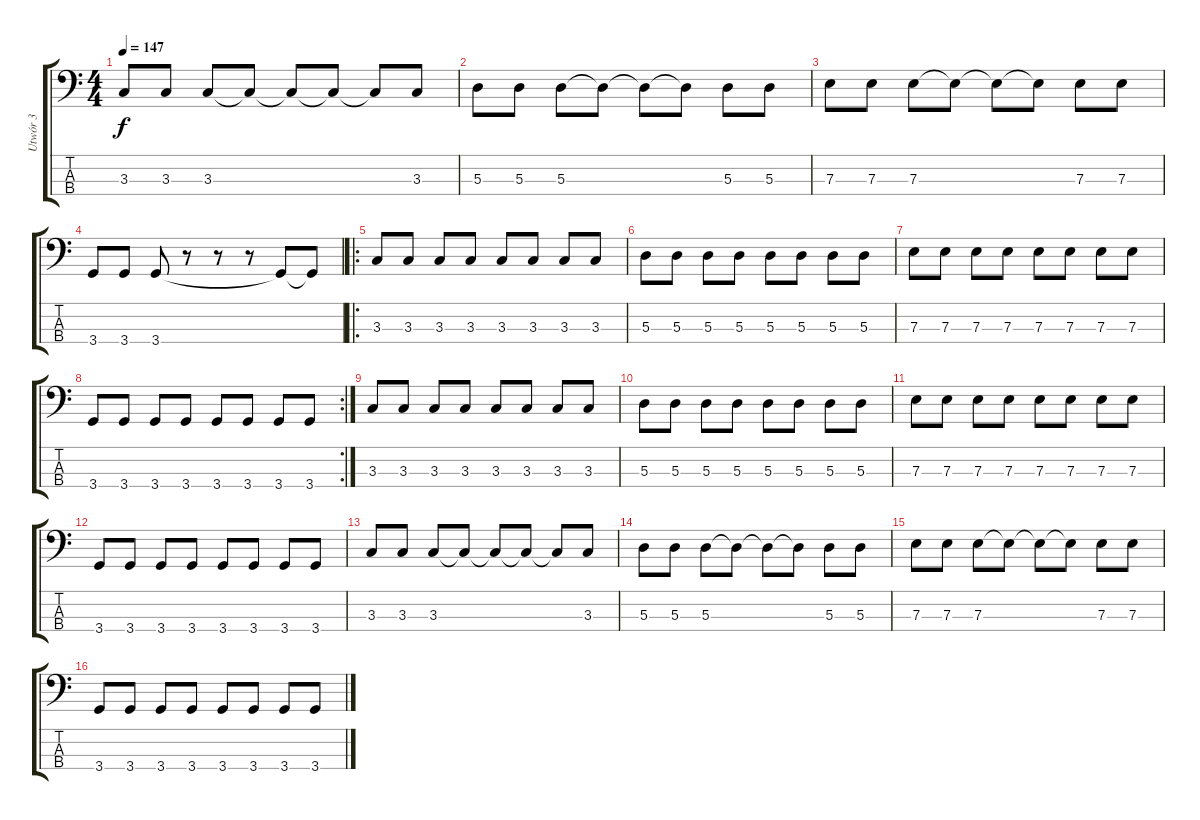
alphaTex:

\track ("Utwór 3" "Utwór 3") {instrument electricbassfinger}
\staff {score tabs}
\tuning (G2 D2 A1 E1) {hide}
\ts (4 4)
\tempo 147
\clef f4
\ks c
3.3.8{dy f} 3.3.8 3.3.8 3.3{t}.8 3.3{t}.8 3.3{t}.8 3.3{t}.8 3.3.8 |
5.3.8 5.3.8 5.3.8 5.3{t}.8 5.3{t}.8 5.3{t}.8 5.3.8 5.3.8 |
7.3.8 7.3.8 7.3.8 7.3{t}.8 7.3{t}.8 7.3{t}.8 7.3.8 7.3.8 |
3.4.8 3.4.8 3.4.8 r.8 r.8 r.8 3.4{t}.8 3.4{t}.8 |
\ro
3.3.8 3.3.8 3.3.8 3.3.8 3.3.8 3.3.8 3.3.8 3.3.8 |
5.3.8 5.3.8 5.3.8 5.3.8 5.3.8 5.3.8 5.3.8 5.3.8 |
7.3.8 7.3.8 7.3.8 7.3.8 7.3.8 7.3.8 7.3.8 7.3.8 |
\rc 2
3.4.8 3.4.8 3.4.8 3.4.8 3.4.8 3.4.8 3.4.8 3.4.8 |
3.3.8 3.3.8 3.3.8 3.3.8 3.3.8 3.3.8 3.3.8 3.3.8 |
5.3.8 5.3.8 5.3.8 5.3.8 5.3.8 5.3.8 5.3.8 5.3.8 |
7.3.8 7.3.8 7.3.8 7.3.8 7.3.8 7.3.8 7.3.8 7.3.8 |
3.4.8 3.4.8 3.4.8 3.4.8 3.4.8 3.4.8 3.4.8 3.4.8 |
3.3.8 3.3.8 3.3.8 3.3{t}.8 3.3{t}.8 3.3{t}.8 3.3{t}.8 3.3.8 |
5.3.8 5.3.8 5.3.8 5.3{t}.8 5.3{t}.8 5.3{t}.8 5.3.8 5.3.8 |
7.3.8 7.3.8 7.3.8 7.3{t}.8 7.3{t}.8 7.3{t}.8 7.3.8 7.3.8 |
3.4.8 3.4.8 3.4.8 3.4.8 3.4.8 3.4.8 3.4.8 3.4.8
